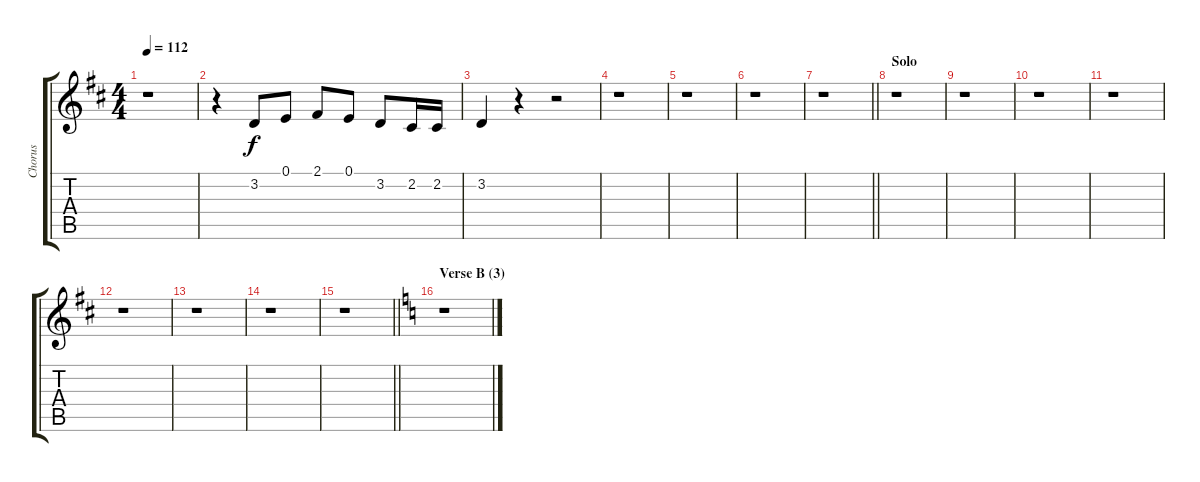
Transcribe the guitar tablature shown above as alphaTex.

\track ("Chorus" "Chorus") {instrument sopranosax}
\staff {score tabs}
\tuning (E4 B3 G3 D3 A2 E2) {hide}
\ts (4 4)
\tempo 112
\clef g2
\ks bminor
r.1{dy f} |
r.4 3.2.8 0.1.8 2.1.8 0.1.8 3.2.8 2.2.16 2.2.16 |
3.2.4 r.4 r.2 |
r.1 |
r.1 |
r.1 |
\barLineRight lightlight
r.1 |
\section ("" "Solo")
r.1 |
r.1 |
r.1 |
r.1 |
r.1 |
r.1 |
r.1 |
\barLineRight lightlight
r.1 |
\section ("" "Verse B (3)")
\ks aminor
r.1
